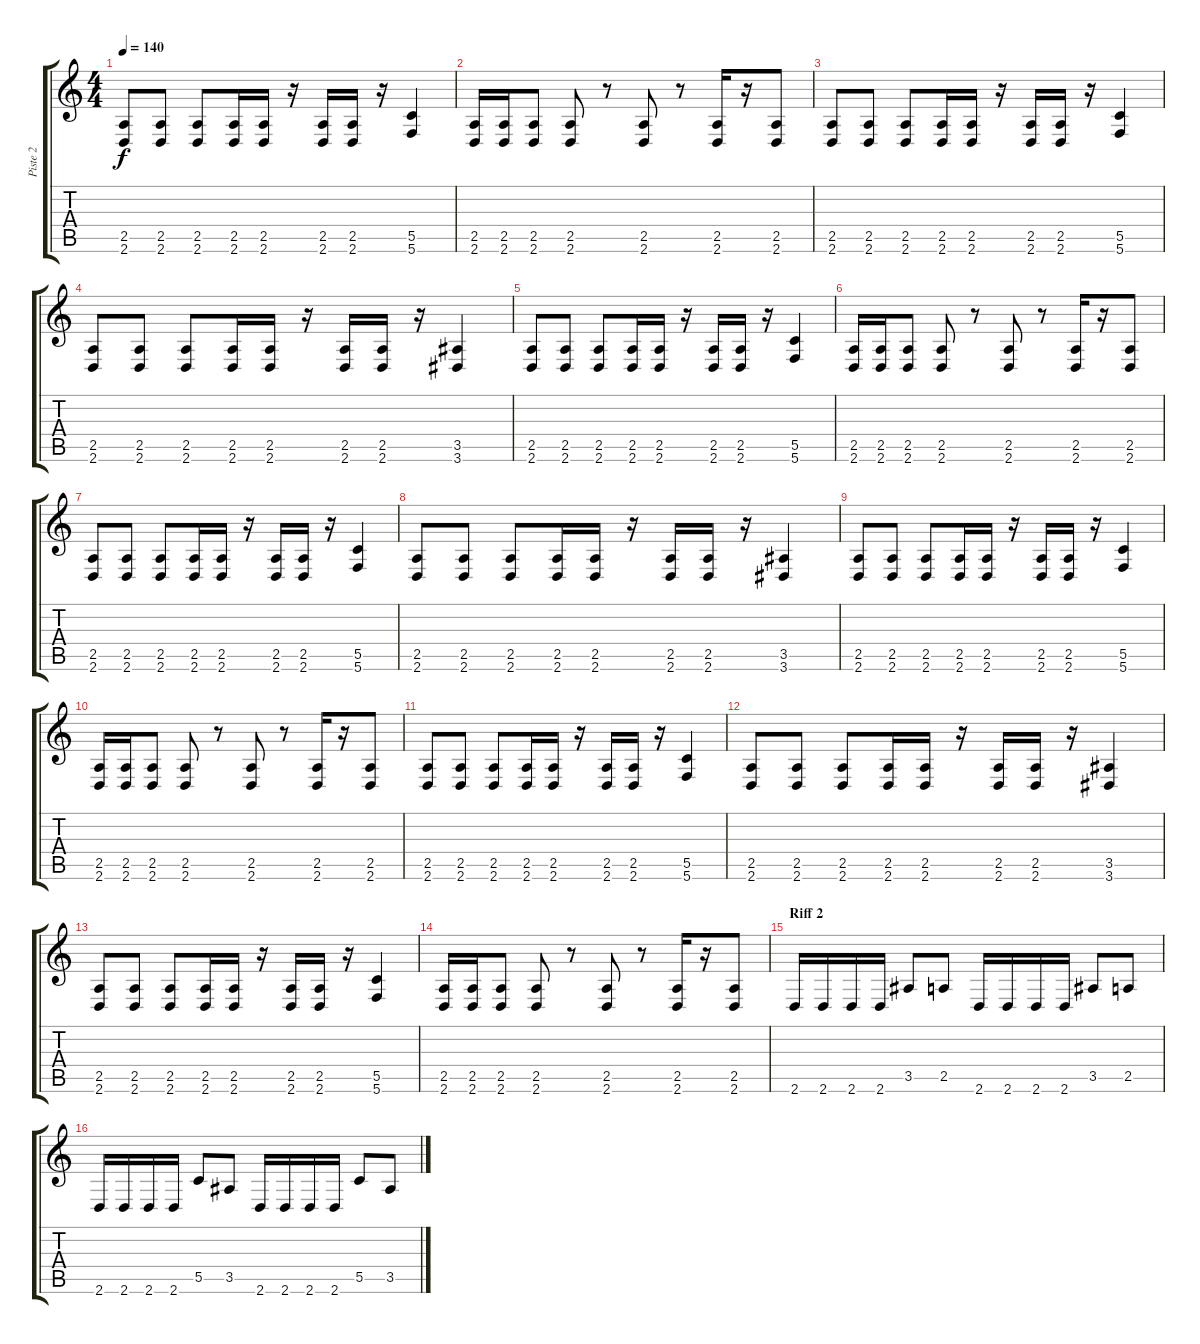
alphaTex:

\track ("Piste 2" "Piste 2") {instrument distortionguitar}
\staff {score tabs}
\tuning (D4 A3 F3 C3 G2 C2) {hide}
\ts (4 4)
\tempo 140
\clef g2
\ks c
(2.5 2.6).8{dy f} (2.5 2.6).8 (2.5 2.6).8 (2.5 2.6).16 (2.5 2.6).16 r.16 (2.5 2.6).16 (2.5 2.6).16 r.16 (5.5 5.6).4 |
(2.5 2.6).16 (2.5 2.6).16 (2.5 2.6).8 (2.5 2.6).8 r.8 (2.5 2.6).8 r.8 (2.5 2.6).16 r.16 (2.5 2.6).8 |
(2.5 2.6).8 (2.5 2.6).8 (2.5 2.6).8 (2.5 2.6).16 (2.5 2.6).16 r.16 (2.5 2.6).16 (2.5 2.6).16 r.16 (5.5 5.6).4 |
(2.5 2.6).8 (2.5 2.6).8 (2.5 2.6).8 (2.5 2.6).16 (2.5 2.6).16 r.16 (2.5 2.6).16 (2.5 2.6).16 r.16 (3.5 3.6).4 |
(2.5 2.6).8 (2.5 2.6).8 (2.5 2.6).8 (2.5 2.6).16 (2.5 2.6).16 r.16 (2.5 2.6).16 (2.5 2.6).16 r.16 (5.5 5.6).4 |
(2.5 2.6).16 (2.5 2.6).16 (2.5 2.6).8 (2.5 2.6).8 r.8 (2.5 2.6).8 r.8 (2.5 2.6).16 r.16 (2.5 2.6).8 |
(2.5 2.6).8 (2.5 2.6).8 (2.5 2.6).8 (2.5 2.6).16 (2.5 2.6).16 r.16 (2.5 2.6).16 (2.5 2.6).16 r.16 (5.5 5.6).4 |
(2.5 2.6).8 (2.5 2.6).8 (2.5 2.6).8 (2.5 2.6).16 (2.5 2.6).16 r.16 (2.5 2.6).16 (2.5 2.6).16 r.16 (3.5 3.6).4 |
(2.5 2.6).8 (2.5 2.6).8 (2.5 2.6).8 (2.5 2.6).16 (2.5 2.6).16 r.16 (2.5 2.6).16 (2.5 2.6).16 r.16 (5.5 5.6).4 |
(2.5 2.6).16 (2.5 2.6).16 (2.5 2.6).8 (2.5 2.6).8 r.8 (2.5 2.6).8 r.8 (2.5 2.6).16 r.16 (2.5 2.6).8 |
(2.5 2.6).8 (2.5 2.6).8 (2.5 2.6).8 (2.5 2.6).16 (2.5 2.6).16 r.16 (2.5 2.6).16 (2.5 2.6).16 r.16 (5.5 5.6).4 |
(2.5 2.6).8 (2.5 2.6).8 (2.5 2.6).8 (2.5 2.6).16 (2.5 2.6).16 r.16 (2.5 2.6).16 (2.5 2.6).16 r.16 (3.5 3.6).4 |
(2.5 2.6).8 (2.5 2.6).8 (2.5 2.6).8 (2.5 2.6).16 (2.5 2.6).16 r.16 (2.5 2.6).16 (2.5 2.6).16 r.16 (5.5 5.6).4 |
(2.5 2.6).16 (2.5 2.6).16 (2.5 2.6).8 (2.5 2.6).8 r.8 (2.5 2.6).8 r.8 (2.5 2.6).16 r.16 (2.5 2.6).8 |
\section ("" "Riff 2")
2.6.16 2.6.16 2.6.16 2.6.16 3.5.8 2.5.8 2.6.16 2.6.16 2.6.16 2.6.16 3.5.8 2.5.8 |
2.6.16 2.6.16 2.6.16 2.6.16 5.5.8 3.5.8 2.6.16 2.6.16 2.6.16 2.6.16 5.5.8 3.5.8
